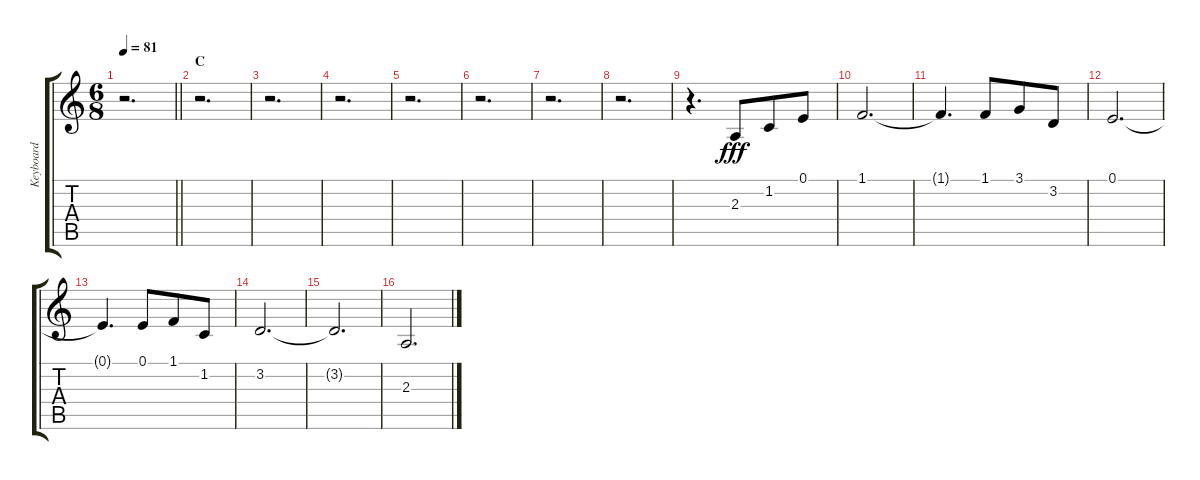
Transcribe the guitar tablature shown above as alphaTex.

\track ("Keyboard" "Keyboard") {instrument synthstrings1}
\staff {score tabs}
\tuning (E4 B3 G3 D3 A2 E2) {hide}
\ts (6 8)
\tempo 81
\clef g2
\barLineRight lightlight
\ks c
r.2{d dy fff} |
\section ("" "C")
r.2{d} |
r.2{d} |
r.2{d} |
r.2{d} |
r.2{d} |
r.2{d} |
r.2{d} |
r.4{d} 2.3.8 1.2.8 0.1.8 |
1.1.2{d} |
1.1{t}.4{d} 1.1.8 3.1.8 3.2.8 |
0.1.2{d} |
0.1{t}.4{d} 0.1.8 1.1.8 1.2.8 |
3.2.2{d} |
3.2{t}.2{d} |
2.3{h}.2{d}
